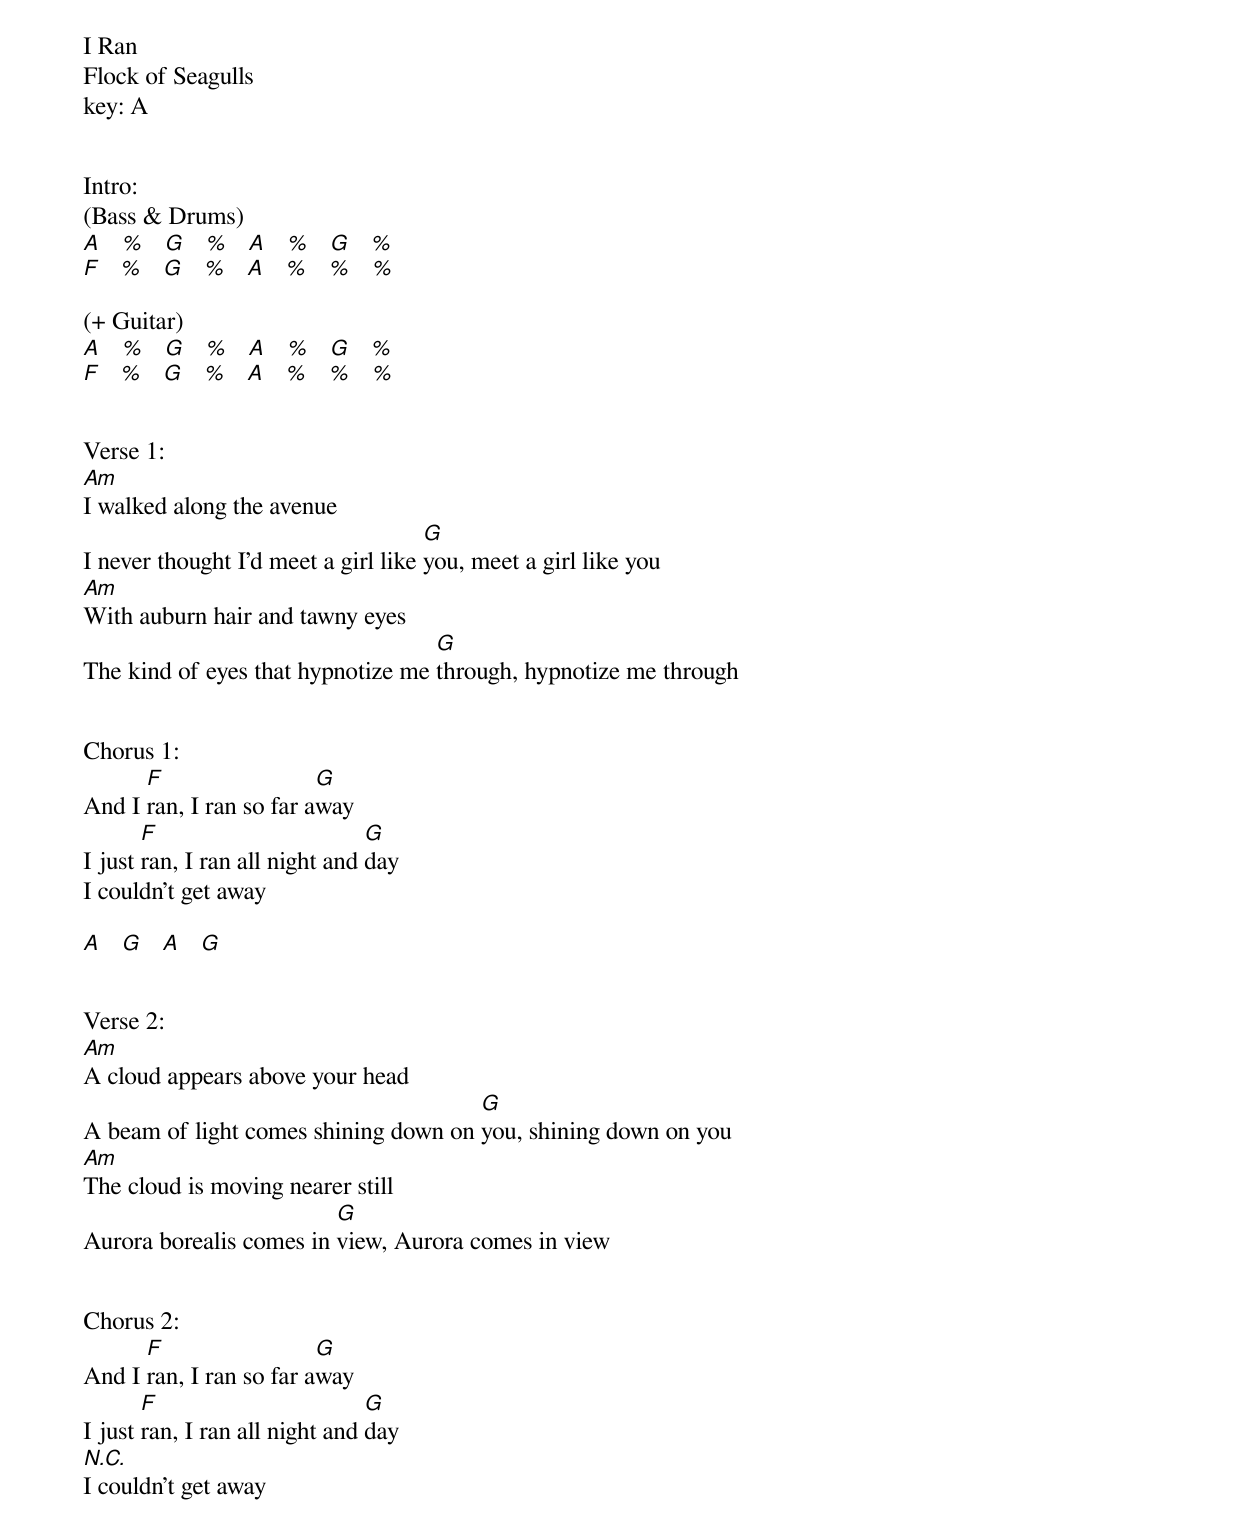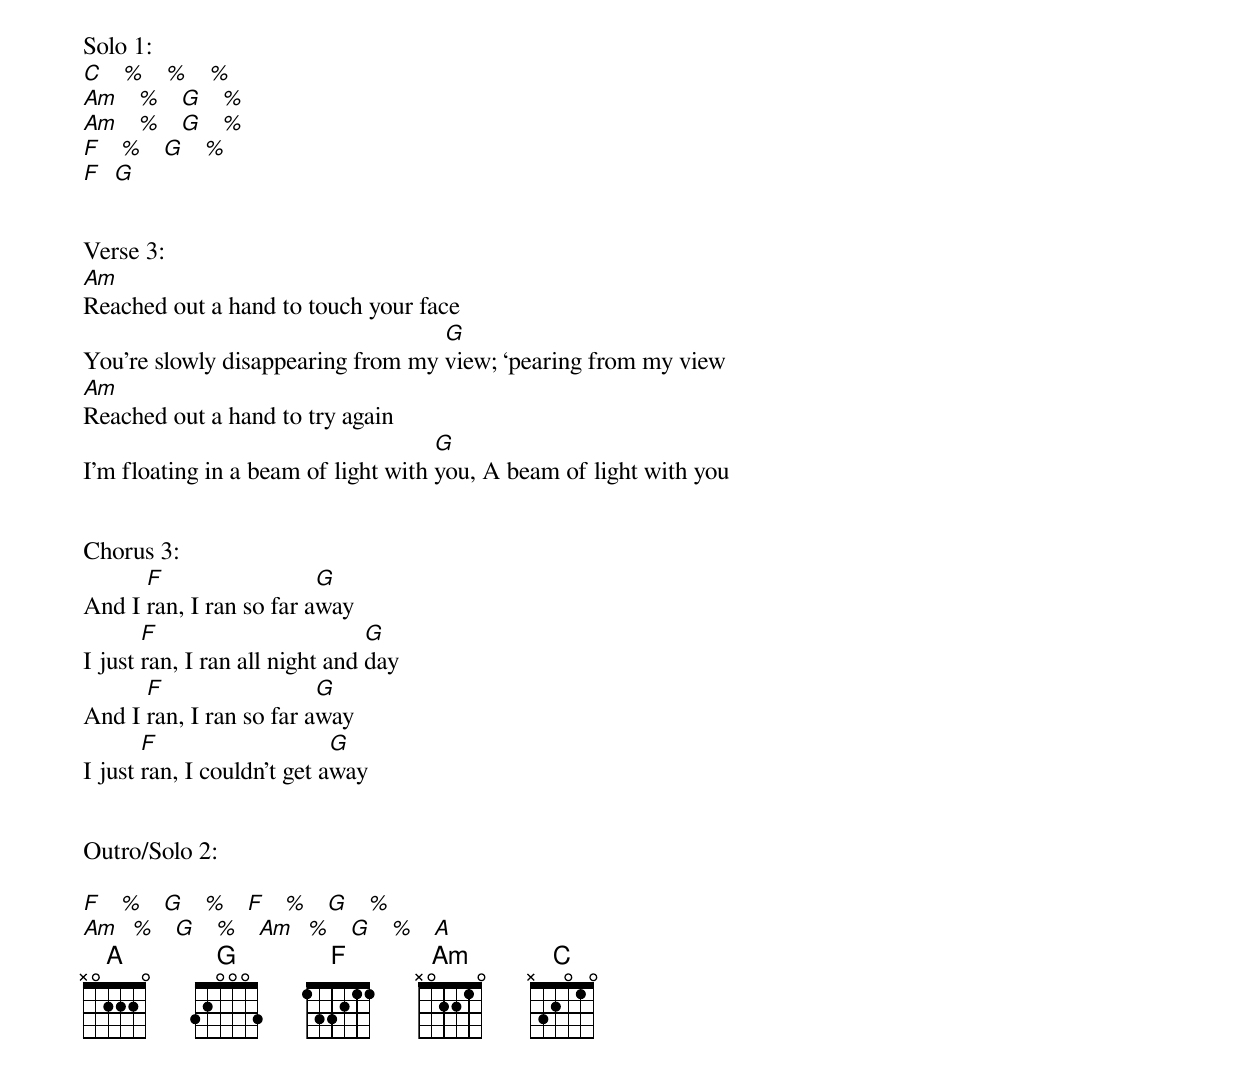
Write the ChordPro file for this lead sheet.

I Ran
Flock of Seagulls
key: A


Intro:
(Bass & Drums)
[A]   [%]   [G]   [%]   [A]   [%]   [G]   [%]
[F]   [%]   [G]   [%]   [A]   [%]   [%]   [%]

(+ Guitar)
[A]   [%]   [G]   [%]   [A]   [%]   [G]   [%]
[F]   [%]   [G]   [%]   [A]   [%]   [%]   [%]


Verse 1:
[Am]I walked along the avenue
I never thought I'd meet a girl like [G]you, meet a girl like you
[Am]With auburn hair and tawny eyes
The kind of eyes that hypnotize me [G]through, hypnotize me through


Chorus 1:
And I [F]ran, I ran so far a[G]way
I just [F]ran, I ran all night and [G]day
I couldn’t get away

[A]   [G]   [A]   [G]


Verse 2:
[Am]A cloud appears above your head
A beam of light comes shining down on [G]you, shining down on you
[Am]The cloud is moving nearer still
Aurora borealis comes in [G]view, Aurora comes in view


Chorus 2:
And I [F]ran, I ran so far a[G]way
I just [F]ran, I ran all night and [G]day
[N.C.]I couldn’t get away


Solo 1:
[C]   [%]   [%]   [%]
[Am]   [%]   [G]   [%]
[Am]   [%]   [G]   [%]
[F]   [%]   [G]   [%]
[F]  [G]


Verse 3:
[Am]Reached out a hand to touch your face
You’re slowly disappearing from my [G]view; ‘pearing from my view
[Am]Reached out a hand to try again
I’m floating in a beam of light with [G]you, A beam of light with you


Chorus 3:
And I [F]ran, I ran so far a[G]way
I just [F]ran, I ran all night and [G]day
And I [F]ran, I ran so far a[G]way
I just [F]ran, I couldn’t get a[G]way


Outro/Solo 2:

[F]   [%]   [G]   [%]   [F]   [%]   [G]   [%]
[Am]  [%]   [G]   [%]   [Am]  [%]   [G]   [%]   [A]
